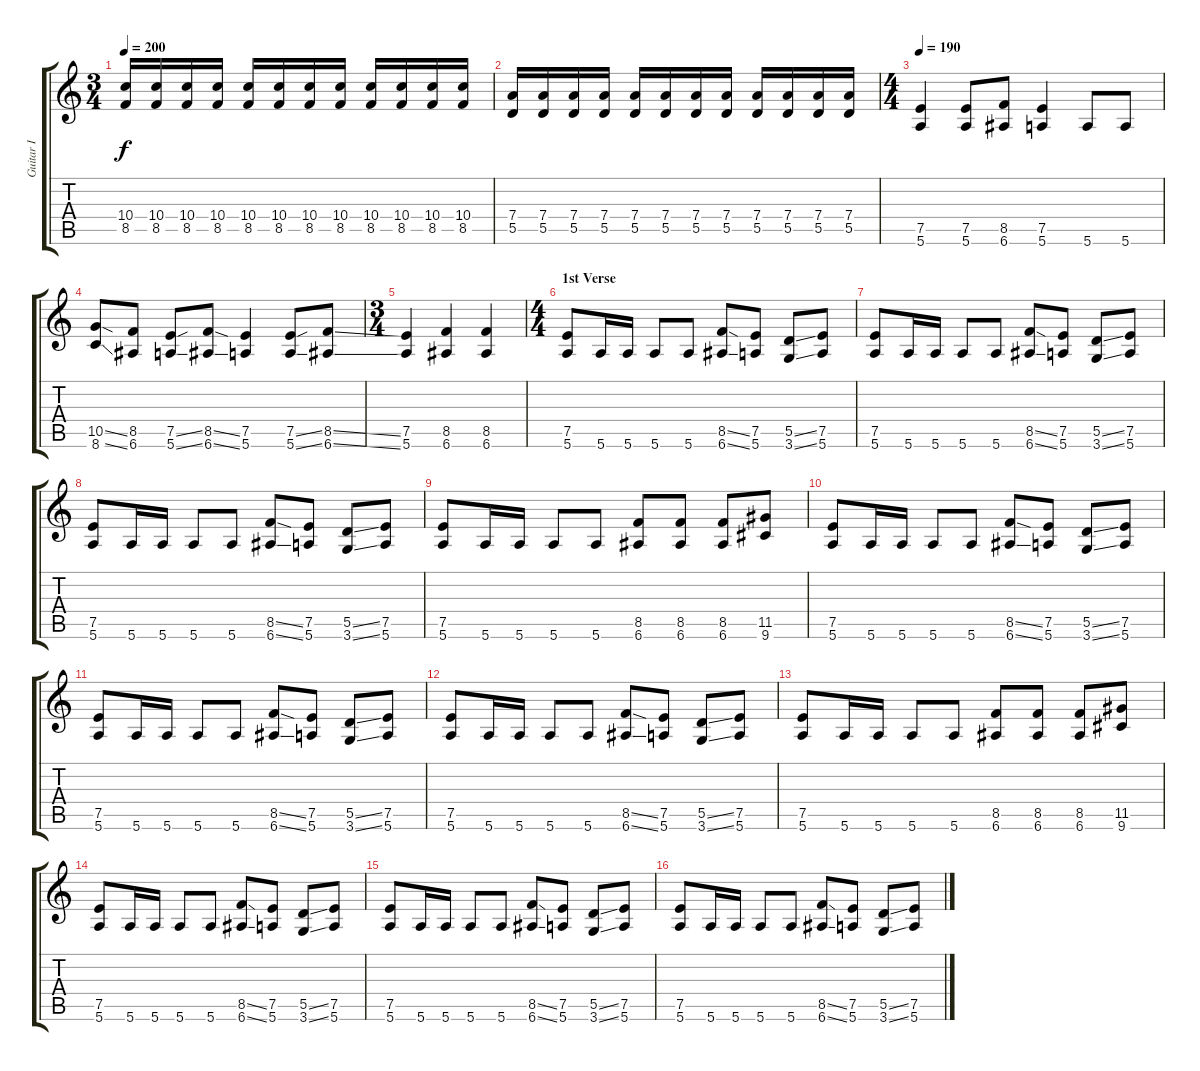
\track ("Guitar I" "Guitar I") {instrument distortionguitar}
\staff {score tabs}
\tuning (E4 B3 G3 D3 A2 E2) {hide}
\ts (3 4)
\tempo 200
\clef g2
\ks c
(10.4 8.5).16{dy f} (10.4 8.5).16 (10.4 8.5).16 (10.4 8.5).16 (10.4 8.5).16 (10.4 8.5).16 (10.4 8.5).16 (10.4 8.5).16 (10.4 8.5).16 (10.4 8.5).16 (10.4 8.5).16 (10.4 8.5).16 |
(7.4 5.5).16 (7.4 5.5).16 (7.4 5.5).16 (7.4 5.5).16 (7.4 5.5).16 (7.4 5.5).16 (7.4 5.5).16 (7.4 5.5).16 (7.4 5.5).16 (7.4 5.5).16 (7.4 5.5).16 (7.4 5.5).16 |
\ts (4 4)
\tempo 190
(7.5 5.6).4 (7.5 5.6).8 (8.5 6.6).8 (7.5 5.6).4 5.6.8 5.6.8 |
(10.5{ss} 8.6{ss}).8 (8.5 6.6).8 (7.5{ss} 5.6{ss}).8 (8.5{ss} 6.6{ss}).8 (7.5 5.6).4 (7.5{ss} 5.6{ss}).8 (8.5{ss} 6.6{ss}).8 |
\ts (3 4)
(7.5 5.6).4 (8.5 6.6).4 (8.5 6.6).4 |
\ts (4 4)
\section ("" "1st Verse")
(7.5 5.6).8 5.6.16 5.6.16 5.6.8 5.6.8 (8.5{ss} 6.6{ss}).8 (7.5 5.6).8 (5.5{ss} 3.6{ss}).8 (7.5 5.6).8 |
(7.5 5.6).8 5.6.16 5.6.16 5.6.8 5.6.8 (8.5{ss} 6.6{ss}).8 (7.5 5.6).8 (5.5{ss} 3.6{ss}).8 (7.5 5.6).8 |
(7.5 5.6).8 5.6.16 5.6.16 5.6.8 5.6.8 (8.5{ss} 6.6{ss}).8 (7.5 5.6).8 (5.5{ss} 3.6{ss}).8 (7.5 5.6).8 |
(7.5 5.6).8 5.6.16 5.6.16 5.6.8 5.6.8 (8.5 6.6).8 (8.5 6.6).8 (8.5 6.6).8 (11.5 9.6).8 |
(7.5 5.6).8 5.6.16 5.6.16 5.6.8 5.6.8 (8.5{ss} 6.6{ss}).8 (7.5 5.6).8 (5.5{ss} 3.6{ss}).8 (7.5 5.6).8 |
(7.5 5.6).8 5.6.16 5.6.16 5.6.8 5.6.8 (8.5{ss} 6.6{ss}).8 (7.5 5.6).8 (5.5{ss} 3.6{ss}).8 (7.5 5.6).8 |
(7.5 5.6).8 5.6.16 5.6.16 5.6.8 5.6.8 (8.5{ss} 6.6{ss}).8 (7.5 5.6).8 (5.5{ss} 3.6{ss}).8 (7.5 5.6).8 |
(7.5 5.6).8 5.6.16 5.6.16 5.6.8 5.6.8 (8.5 6.6).8 (8.5 6.6).8 (8.5 6.6).8 (11.5 9.6).8 |
(7.5 5.6).8 5.6.16 5.6.16 5.6.8 5.6.8 (8.5{ss} 6.6{ss}).8 (7.5 5.6).8 (5.5{ss} 3.6{ss}).8 (7.5 5.6).8 |
(7.5 5.6).8 5.6.16 5.6.16 5.6.8 5.6.8 (8.5{ss} 6.6{ss}).8 (7.5 5.6).8 (5.5{ss} 3.6{ss}).8 (7.5 5.6).8 |
(7.5 5.6).8 5.6.16 5.6.16 5.6.8 5.6.8 (8.5{ss} 6.6{ss}).8 (7.5 5.6).8 (5.5{ss} 3.6{ss}).8 (7.5 5.6).8
